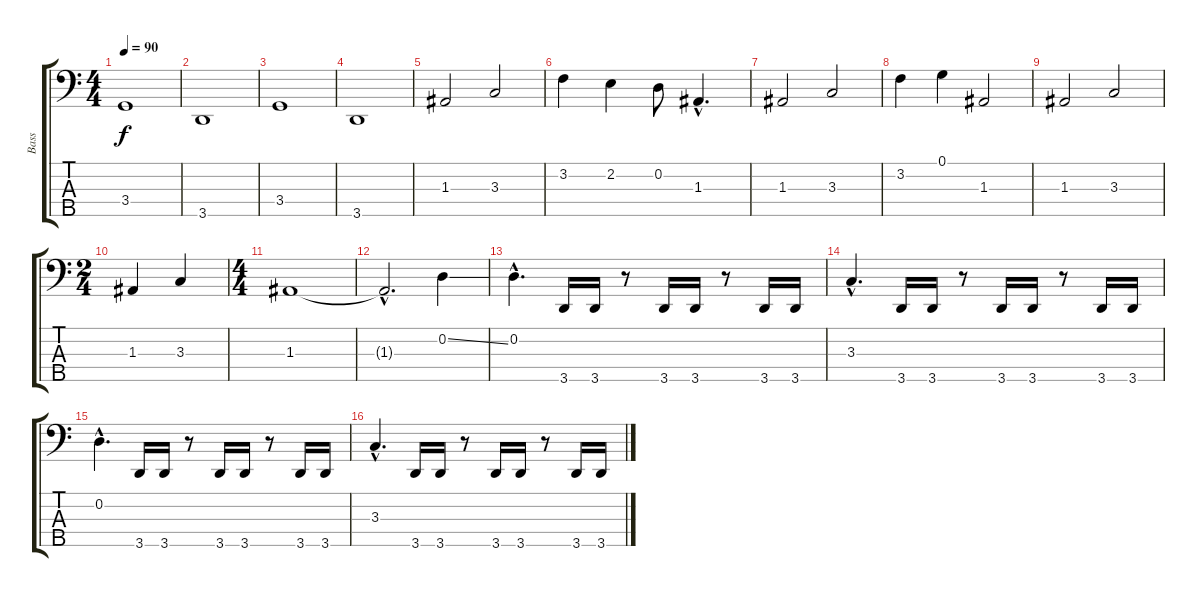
\track ("Bass" "Bass") {instrument electricbassfinger}
\staff {score tabs}
\tuning (G2 D2 A1 E1 B0) {hide}
\ts (4 4)
\tempo 90
\clef f4
\ks c
3.4.1{dy f} |
3.5.1 |
3.4.1 |
3.5.1 |
1.3.2 3.3.2 |
3.2.4 2.2.4 0.2.8 1.3{hac}.4{d} |
1.3.2 3.3.2 |
3.2.4 0.1.4 1.3.2 |
1.3.2 3.3.2 |
\ts (2 4)
1.3.4 3.3.4 |
\ts (4 4)
1.3.1 |
1.3{hac t}.2{d} 0.2{ss}.4 |
0.2{hac}.4{d} 3.5.16 3.5.16 r.8 3.5.16 3.5.16 r.8 3.5.16 3.5.16 |
3.3{hac}.4{d} 3.5.16 3.5.16 r.8 3.5.16 3.5.16 r.8 3.5.16 3.5.16 |
0.2{hac}.4{d} 3.5.16 3.5.16 r.8 3.5.16 3.5.16 r.8 3.5.16 3.5.16 |
3.3{hac}.4{d} 3.5.16 3.5.16 r.8 3.5.16 3.5.16 r.8 3.5.16 3.5.16
